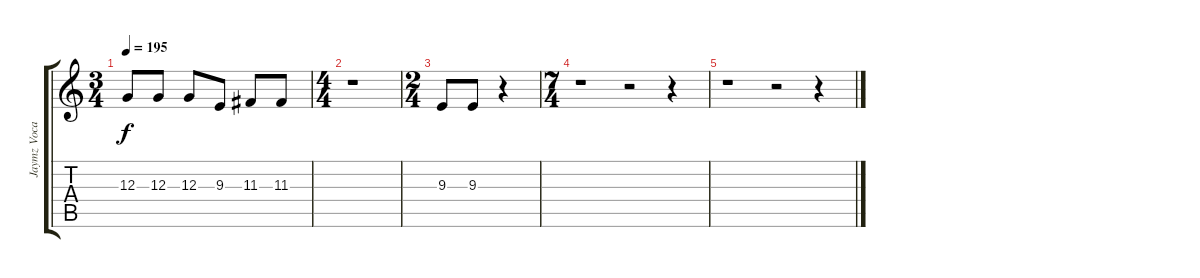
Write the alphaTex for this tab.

\track ("Jaymz Vocals" "Jaymz Voca") {instrument lead2sawtooth}
\staff {score tabs}
\tuning (E4 B3 G3 D3 A2 E2) {hide}
\ts (3 4)
\tempo 195
\clef g2
\ks c
12.3.8{dy f} 12.3.8 12.3.8 9.3.8 11.3.8 11.3.8 |
\ts (4 4)
r.1 |
\ts (2 4)
9.3.8 9.3.8 r.4 |
\ts (7 4)
r.1 r.2 r.4 |
r.1 r.2 r.4
